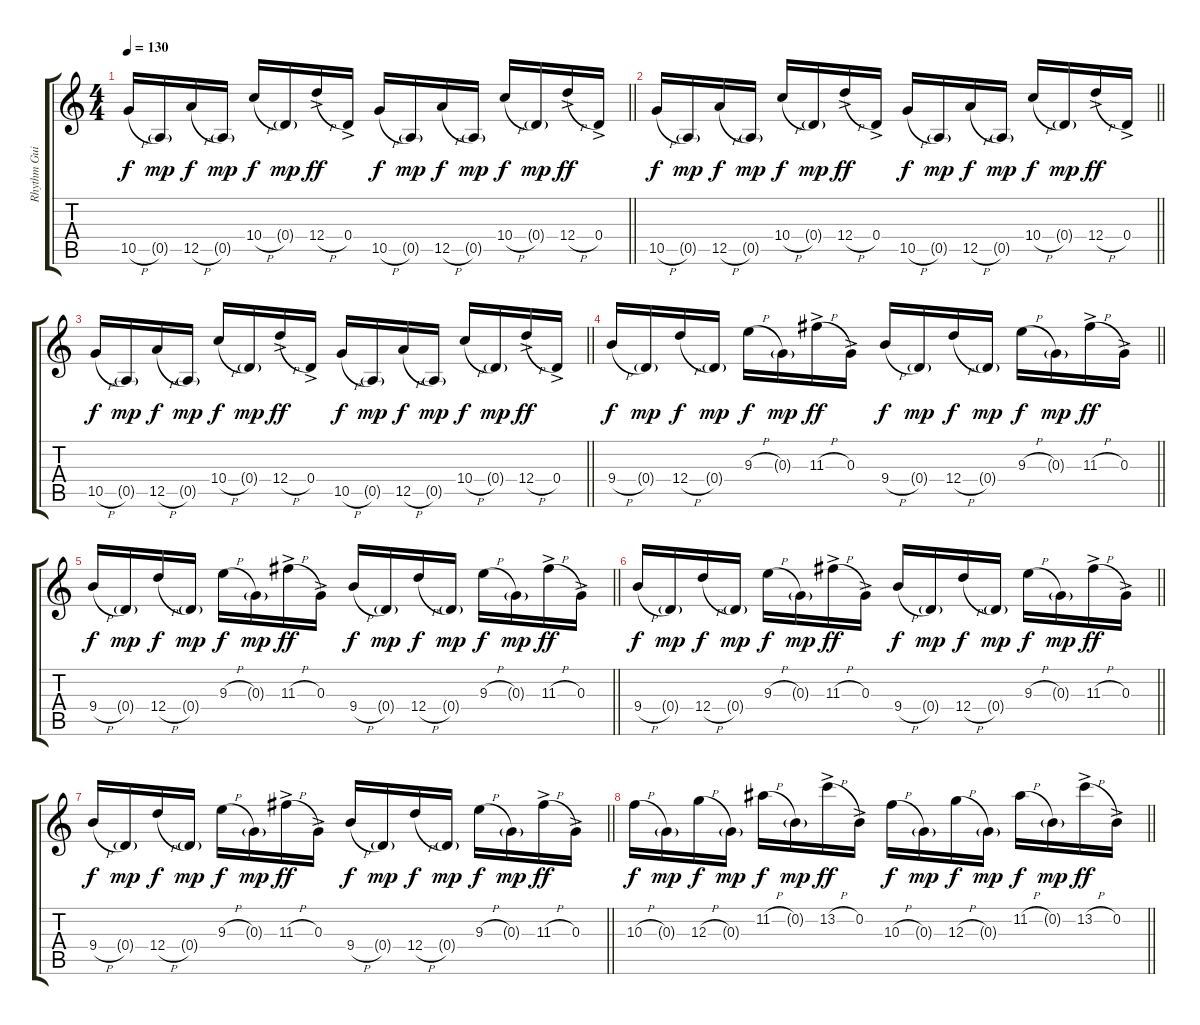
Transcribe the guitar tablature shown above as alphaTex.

\track ("Rhythm Guitar 2" "Rhythm Gui") {instrument overdrivenguitar}
\staff {score tabs}
\tuning (E4 B3 G3 D3 A2 E2) {hide}
\ts (4 4)
\tempo 130
\clef g2
\barLineRight lightlight
\ks c
10.5{h}.16{dy f} 0.5{g}.16{dy mp} 12.5{h}.16{dy f} 0.5{g}.16{dy mp} 10.4{h}.16{dy f} 0.4{g}.16{dy mp} 12.4{h ac}.16{dy ff} 0.4{ac}.16 10.5{h}.16{dy f} 0.5{g}.16{dy mp} 12.5{h}.16{dy f} 0.5{g}.16{dy mp} 10.4{h}.16{dy f} 0.4{g}.16{dy mp} 12.4{h ac}.16{dy ff} 0.4{ac}.16 |
\barLineRight lightlight
10.5{h}.16{dy f} 0.5{g}.16{dy mp} 12.5{h}.16{dy f} 0.5{g}.16{dy mp} 10.4{h}.16{dy f} 0.4{g}.16{dy mp} 12.4{h ac}.16{dy ff} 0.4{ac}.16 10.5{h}.16{dy f} 0.5{g}.16{dy mp} 12.5{h}.16{dy f} 0.5{g}.16{dy mp} 10.4{h}.16{dy f} 0.4{g}.16{dy mp} 12.4{h ac}.16{dy ff} 0.4{ac}.16 |
\barLineRight lightlight
10.5{h}.16{dy f} 0.5{g}.16{dy mp} 12.5{h}.16{dy f} 0.5{g}.16{dy mp} 10.4{h}.16{dy f} 0.4{g}.16{dy mp} 12.4{h ac}.16{dy ff} 0.4{ac}.16 10.5{h}.16{dy f} 0.5{g}.16{dy mp} 12.5{h}.16{dy f} 0.5{g}.16{dy mp} 10.4{h}.16{dy f} 0.4{g}.16{dy mp} 12.4{h ac}.16{dy ff} 0.4{ac}.16 |
\barLineRight lightlight
9.4{h}.16{dy f} 0.4{g}.16{dy mp} 12.4{h}.16{dy f} 0.4{g}.16{dy mp} 9.3{h}.16{dy f} 0.3{g}.16{dy mp} 11.3{h ac}.16{dy ff} 0.3{ac}.16 9.4{h}.16{dy f} 0.4{g}.16{dy mp} 12.4{h}.16{dy f} 0.4{g}.16{dy mp} 9.3{h}.16{dy f} 0.3{g}.16{dy mp} 11.3{h ac}.16{dy ff} 0.3{ac}.16 |
\barLineRight lightlight
9.4{h}.16{dy f} 0.4{g}.16{dy mp} 12.4{h}.16{dy f} 0.4{g}.16{dy mp} 9.3{h}.16{dy f} 0.3{g}.16{dy mp} 11.3{h ac}.16{dy ff} 0.3{ac}.16 9.4{h}.16{dy f} 0.4{g}.16{dy mp} 12.4{h}.16{dy f} 0.4{g}.16{dy mp} 9.3{h}.16{dy f} 0.3{g}.16{dy mp} 11.3{h ac}.16{dy ff} 0.3{ac}.16 |
\barLineRight lightlight
9.4{h}.16{dy f} 0.4{g}.16{dy mp} 12.4{h}.16{dy f} 0.4{g}.16{dy mp} 9.3{h}.16{dy f} 0.3{g}.16{dy mp} 11.3{h ac}.16{dy ff} 0.3{ac}.16 9.4{h}.16{dy f} 0.4{g}.16{dy mp} 12.4{h}.16{dy f} 0.4{g}.16{dy mp} 9.3{h}.16{dy f} 0.3{g}.16{dy mp} 11.3{h ac}.16{dy ff} 0.3{ac}.16 |
\barLineRight lightlight
9.4{h}.16{dy f} 0.4{g}.16{dy mp} 12.4{h}.16{dy f} 0.4{g}.16{dy mp} 9.3{h}.16{dy f} 0.3{g}.16{dy mp} 11.3{h ac}.16{dy ff} 0.3{ac}.16 9.4{h}.16{dy f} 0.4{g}.16{dy mp} 12.4{h}.16{dy f} 0.4{g}.16{dy mp} 9.3{h}.16{dy f} 0.3{g}.16{dy mp} 11.3{h ac}.16{dy ff} 0.3{ac}.16 |
\barLineRight lightlight
10.3{h}.16{dy f} 0.3{g}.16{dy mp} 12.3{h}.16{dy f} 0.3{g}.16{dy mp} 11.2{h}.16{dy f} 0.2{g}.16{dy mp} 13.2{h ac}.16{dy ff} 0.2{ac}.16 10.3{h}.16{dy f} 0.3{g}.16{dy mp} 12.3{h}.16{dy f} 0.3{g}.16{dy mp} 11.2{h}.16{dy f} 0.2{g}.16{dy mp} 13.2{h ac}.16{dy ff} 0.2{ac}.16
